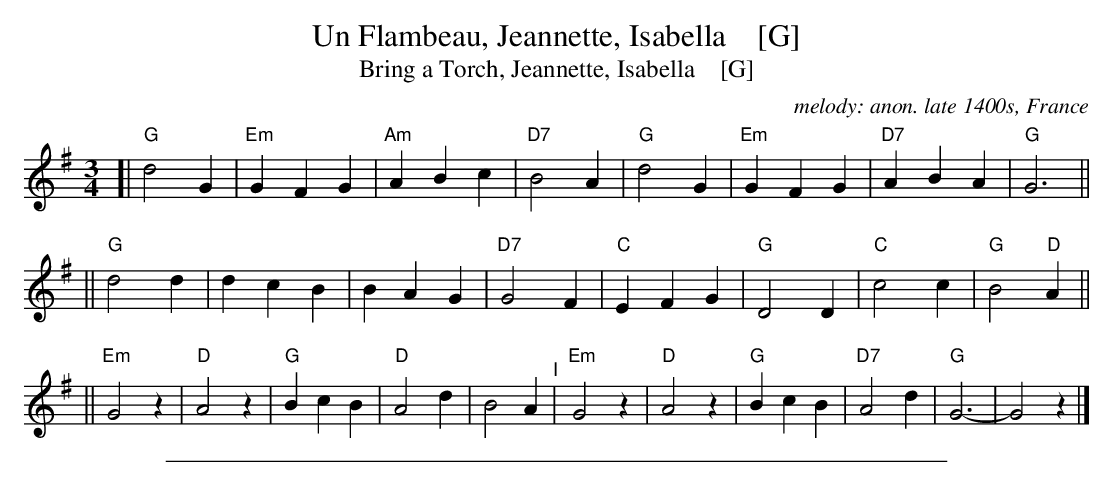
X:1
T: Un Flambeau, Jeannette, Isabella    [G]
T: Bring a Torch, Jeannette, Isabella    [G]
C: melody: anon. late 1400s, France
M: 3/4
L: 1/4
K: G
[| "G"d2G | "Em"GFG | "Am"ABc | "D7"B2A \
|  "G"d2G | "Em"GFG | "D7"ABA | "G"G3 ||
|| "G"d2d | dcB | BAG | "D7"G2F \
|  "C"EFG | "G"D2D | "C"c2c | "G"B2"D"A ||
|| "Em"G2z | "D"A2z | "G"BcB | "D"A2d | B2A "^I"\
|  "Em"G2z | "D"A2z | "G"BcB | "D7"A2d | "G"G3- | G2z |]
